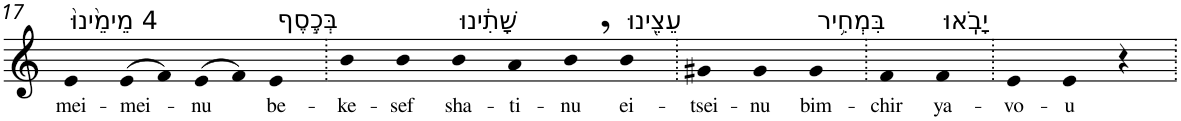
**kern	**text
*part1	*part1
*staff1	*staff1
*I"Piano	*
*I'Pno	*
!!LO:PB:g=z
*clefG2	*
*k[]	*
=17	=17
!LO:TX:a:t=4 מֵימֵ֙ינוּ֙	!
!	!LO:LY:b
4e	mei-
!	!LO:LY:b
(>8e	-mei-
8f)	.
!	!LO:LY:b
(>8e	-nu
8f)	.
!LO:TX:a:t=בְּכֶ֣סֶף	!
!	!LO:LY:b
4e	be-
=18.	=18.
!	!LO:LY:b
4b	-ke-
!	!LO:LY:b
4b	-sef
!LO:TX:a:t=שָׁתִ֔ינוּ	!
!	!LO:LY:b
4b	sha-
!	!LO:LY:b
4a	-ti-
!	!LO:LY:b
4b,	-nu
!LO:TX:a:t=עֵצֵ֖ינוּ	!
!	!LO:LY:b
4b	ei-
=19.	=19.
!	!LO:LY:b
4g#X	-tsei-
!	!LO:LY:b
4g#	-nu
!LO:TX:a:t=בִּמְחִ֥יר	!
!	!LO:LY:b
4g#	bim-
=20.	=20.
!	!LO:LY:b
4f	-chir
!LO:TX:a:t=יָבֹֽאוּ	!
!	!LO:LY:b
4f	ya-
=21.	=21.
!	!LO:LY:b
4e	-vo-
!	!LO:LY:b
4e	-u
4r	.
=.	=.
*-	*-
